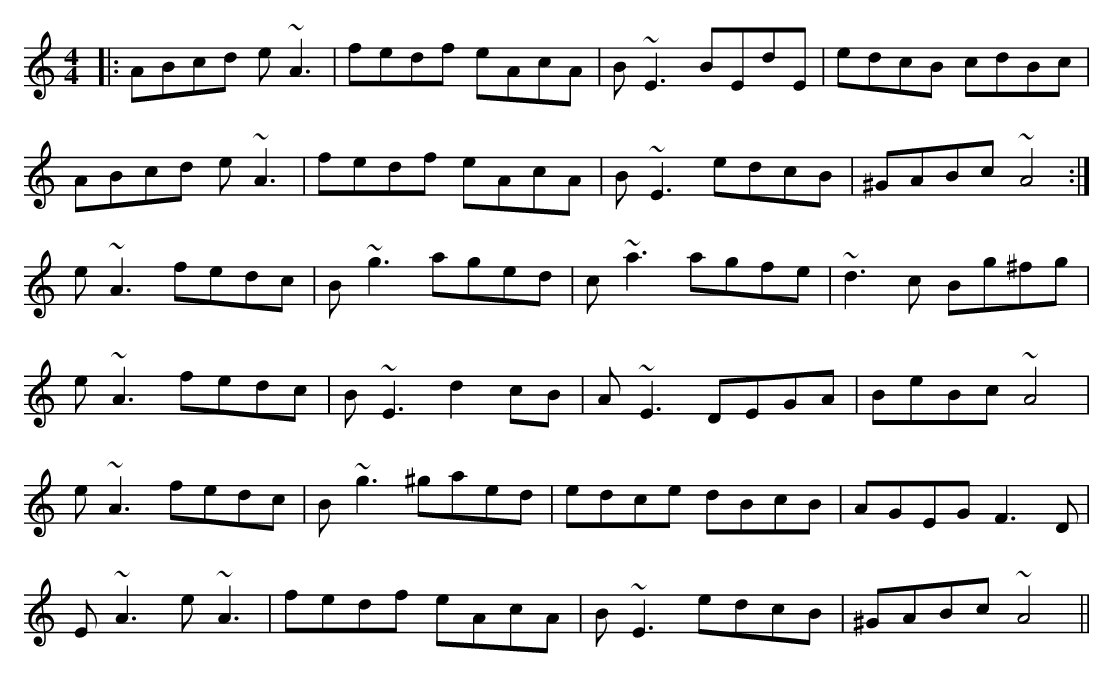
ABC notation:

X:1
M:4/4
K:Amin
|:ABcd e~A3|fedf eAcA|B~E3 BEdE|edcB cdBc|
ABcd e~A3|fedf eAcA|B~E3 edcB|^GABc ~A4:|
e~A3 fedc|B~g3 aged|c~a3 agfe|~d3c Bg^fg|
e~A3 fedc|B~E3 d2cB|A~E3 DEGA|BeBc ~A4|
e~A3 fedc|B~g3 ^gaed|edce dBcB|AGEG F3D|
E~A3 e~A3|fedf eAcA|B~E3 edcB|^GABc ~A4||
